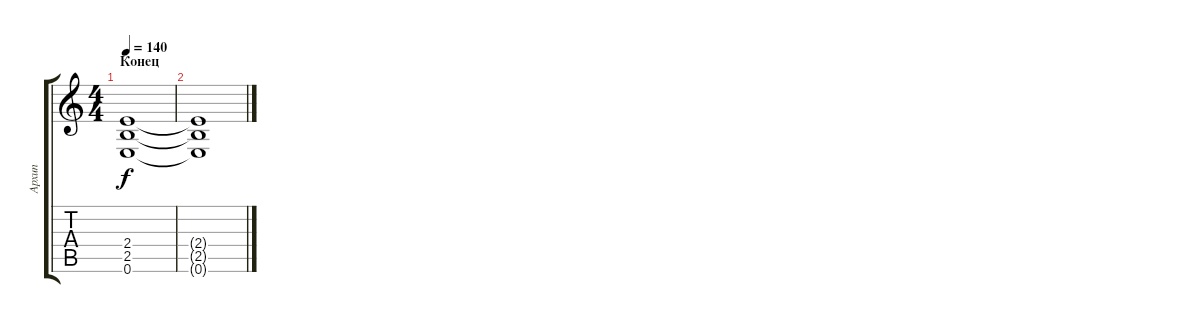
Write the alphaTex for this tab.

\track ("Архип" "Архип") {instrument distortionguitar}
\staff {score tabs}
\tuning (E4 B3 G3 D3 A2 E2) {hide}
\ts (4 4)
\section ("" "Конец")
\tempo 140
\clef g2
\ks c
(2.4 2.5 0.6).1{dy f} |
(2.4{t} 2.5{t} 0.6{t}).1
